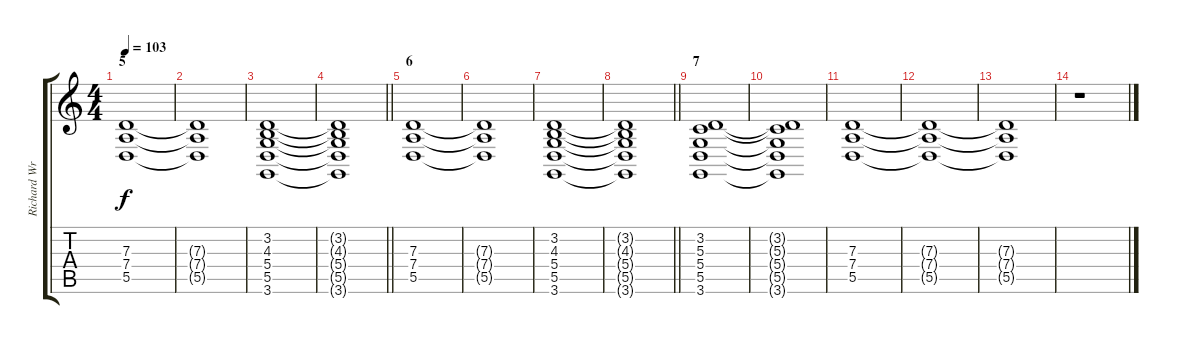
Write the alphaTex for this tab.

\track ("Richard Wright" "Richard Wr") {instrument drawbarorgan}
\staff {score tabs}
\tuning (E4 B3 G3 D3 A2 E2) {hide}
\ts (4 4)
\section ("" "5")
\tempo 103
\clef g2
\ks c
(7.3 7.4 5.5).1{dy f} |
(7.3{t} 7.4{t} 5.5{t}).1 |
(3.2 4.3 5.4 5.5 3.6).1 |
\barLineRight lightlight
(3.2{t} 4.3{t} 5.4{t} 5.5{t} 3.6{t}).1 |
\section ("" "6")
(7.3 7.4 5.5).1 |
(7.3{t} 7.4{t} 5.5{t}).1 |
(3.2 4.3 5.4 5.5 3.6).1 |
\barLineRight lightlight
(3.2{t} 4.3{t} 5.4{t} 5.5{t} 3.6{t}).1 |
\section ("" "7")
(3.2 5.3 5.4 5.5 3.6).1 |
(3.2{t} 5.3{t} 5.4{t} 5.5{t} 3.6{t}).1 |
(7.3 7.4 5.5).1 |
(7.3{t} 7.4{t} 5.5{t}).1 |
(7.3{t} 7.4{t} 5.5{t}).1 |
r.1
